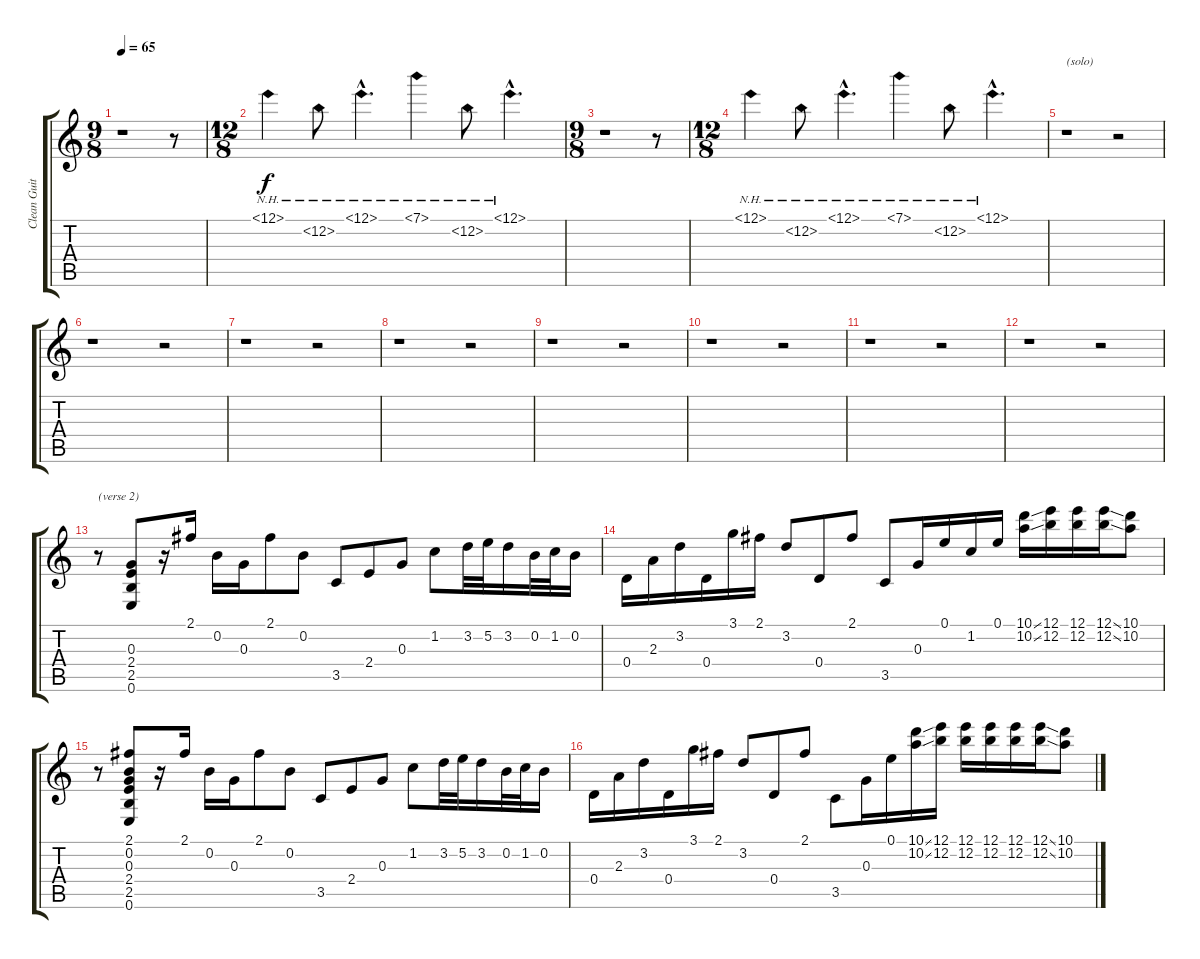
\track ("Clean Guitar 1" "Clean Guit") {instrument acousticguitarsteel}
\staff {score tabs}
\tuning (E4 B3 G3 D3 A2 E2) {hide}
\ts (9 8)
\tempo 65
\clef g2
\ks c
r.1{dy f} r.8 |
\ts (12 8)
12.1{nh}.4 12.2{nh}.8 12.1{nh hac}.4{d} 7.1{nh}.4 12.2{nh}.8 12.1{nh hac}.4{d} |
\ts (9 8)
r.1 r.8 |
\ts (12 8)
12.1{nh}.4 12.2{nh}.8 12.1{nh hac}.4{d} 7.1{nh}.4 12.2{nh}.8 12.1{nh hac}.4{d} |
r.1{txt "(solo)"} r.2 |
r.1 r.2 |
r.1 r.2 |
r.1 r.2 |
r.1 r.2 |
r.1 r.2 |
r.1 r.2 |
r.1 r.2 |
r.8{txt "(verse 2)"} (0.3 2.4 2.5 0.6).8 r.16 2.1.16 0.2.16 0.3.16 2.1.8 0.2.8 3.5.8 2.4.8 0.3.8 1.2.8 3.2.32 5.2.32 3.2.16 0.2.32 1.2.32 0.2.16 |
0.4.16 2.3.16 3.2.16 0.4.16 3.1.16 2.1.16 3.2.8 0.4.8 2.1.8 3.5.8 0.3.16 0.1.16 1.2.16 0.1.16 (10.1{ss} 10.2{ss}).16 (12.1 12.2).16 (12.1 12.2).16 (12.1{ss} 12.2{ss}).16 (10.1 10.2).8 |
r.8 (2.1 0.2 0.3 2.4 2.5 0.6).8 r.16 2.1.16 0.2.16 0.3.16 2.1.8 0.2.8 3.5.8 2.4.8 0.3.8 1.2.8 3.2.32 5.2.32 3.2.16 0.2.32 1.2.32 0.2.16 |
0.4.16 2.3.16 3.2.16 0.4.16 3.1.16 2.1.16 3.2.8 0.4.8 2.1.8 3.5.8 0.3.16 0.1.16 (10.1{ss} 10.2{ss}).16 (12.1 12.2).16 (12.1 12.2).16 (12.1 12.2).16 (12.1 12.2).16 (12.1{ss} 12.2{ss}).16 (10.1 10.2).8
